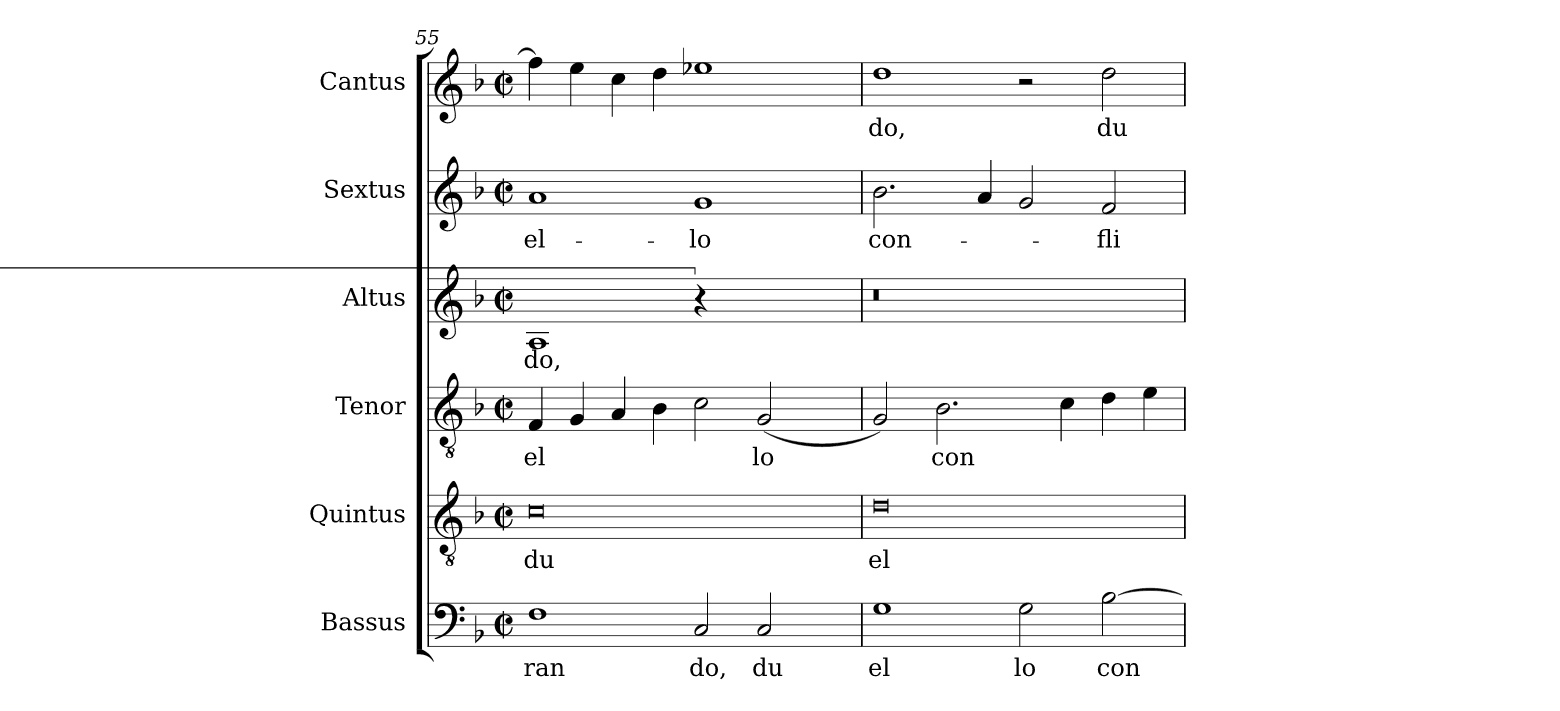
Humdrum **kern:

**kern	**text	**kern	**text	**kern	**text	**kern	**text	**kern	**text	**kern	**text
*part6	*part6	*part5	*part5	*part4	*part4	*part3	*part3	*part2	*part2	*part1	*part1
*staff6	*staff6	*staff5	*staff5	*staff4	*staff4	*staff3	*staff3	*staff2	*staff2	*staff1	*staff1
*I"Bassus	*	*I"Quintus	*	*I"Tenor	*	*I"Altus	*	*I"Sextus	*	*I"Cantus	*
*clefF4	*	*clefGv2	*	*clefGv2	*	*clefG2	*	*clefG2	*	*clefG2	*
*k[b-]	*	*k[b-]	*	*k[b-]	*	*k[b-]	*	*k[b-]	*	*k[b-]	*
*F:	*	*F:	*	*F:	*	*F:	*	*F:	*	*F:	*
*M2/2	*	*M2/2	*	*M2/2	*	*M2/2	*	*M2/2	*	*M2/2	*
*met(c|)	*	*met(c|)	*	*met(c|)	*	*met(c|)	*	*met(c|)	*	*met(c|)	*
=55	=55	=55	=55	=55	=55	=55	=55	=55	=55	=55	=55
!	!LO:LY:b:cj	!	!LO:LY:b:cj	!	!LO:LY:b:cj	!	!LO:LY:b:cj	!	!LO:LY:b:cj	!	!
1F	ran	0c	du	4F/	el	1A	do,	1a	-el-	4ff\]	.
.	.	.	.	4G/	.	.	.	.	.	4ee\	.
.	.	.	.	4A/	.	.	.	.	.	4cc\	.
.	.	.	.	4B-\	.	.	.	.	.	4dd\	.
!	!LO:LY:b:cj	!	!	!	!	!LO:N:vis=1	!	!	!LO:LY:b:cj	!	!
2C/	do,	.	.	2c\	.	4%5r	.	1g	-lo	1ee-X	.
!	!LO:LY:b:cj	!	!	!	!LO:LY:b:cj	!	!	!	!	!	!
2C/	du	.	.	(<2G/	lo	.	.	.	.	.	.
4ryy	.	4ryy	.	4ryy	.	.	.	4ryy	.	4ryy	.
=56	=56	=56	=56	=56	=56	=56	=56	=56	=56	=56	=56
!	!LO:LY:b:cj	!	!LO:LY:b:cj	!	!	!	!	!	!LO:LY:b	!	!LO:LY:b:cj
1G	el	0d	el	2G/)	.	0r	.	2.b-\	con-	1dd	-do,
!	!	!	!	!	!LO:LY:b	!	!	!	!	!	!
.	.	.	.	2.B-\	con	.	.	.	.	.	.
.	.	.	.	.	.	.	.	4a/	.	.	.
!	!LO:LY:b:cj	!	!	!	!	!	!	!	!	!	!
2G\	lo	.	.	.	.	.	.	2g/	.	2r	.
.	.	.	.	4c\	.	.	.	.	.	.	.
!	!LO:LY:b	!	!	!	!	!	!	!	!LO:LY:b:cj	!	!LO:LY:b:cj
[>2B-\	con	.	.	4d\	.	.	.	2f/	-fli-	2dd\	du-
.	.	.	.	4e\	.	.	.	.	.	.	.
=	=	=	=	=	=	=	=	=	=	=	=
*-	*-	*-	*-	*-	*-	*-	*-	*-	*-	*-	*-
